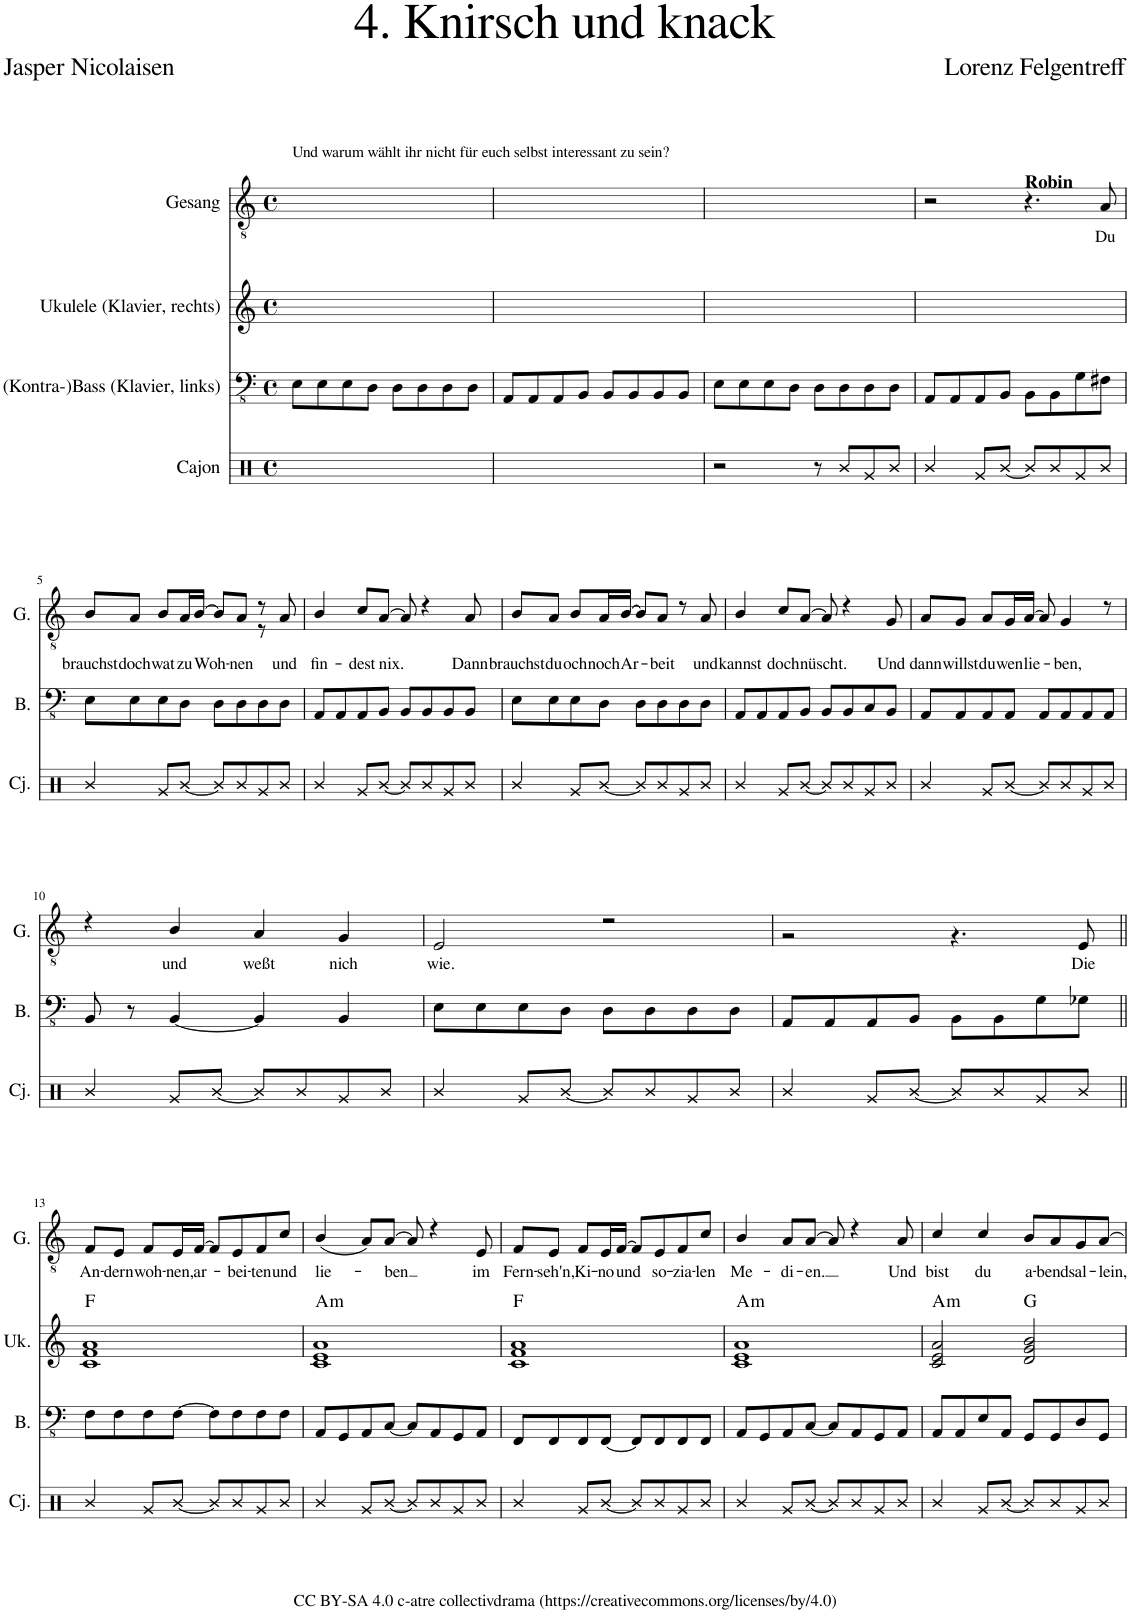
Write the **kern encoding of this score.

**kern	**kern	**kern	**harte	**kern	**text
*part4	*part3	*part2	*part2	*part1	*part1
*staff4	*staff3	*staff2	*	*staff1	*staff1
*I"Cajon	*I"(Kontra-)Bass (Klavier, links)	*I"Ukulele (Klavier, rechts)	*	*I"Gesang	*
*I'Cj.	*I'B.	*I'Uk.	*	*I'G.	*
*clefX	*clefFv4	*clefG2	*	*clefGv2	*
*k[]	*k[]	*k[]	*	*k[]	*
*M4/4	*M4/4	*M4/4	*	*M4/4	*
*met(c)	*met(c)	*met(c)	*	*met(c)	*
=1	=1	=1	=1	=1	=1
!	!	!	!	!LO:TX:a:t=Und warum wählt ihr nicht für euch selbst interessant zu sein?	!
1ryy	8EE\L	4a	.	1ryy	.
.	8EE\	.	.	.	.
.	8EE\	4ryy	.	.	.
.	8DD\J	.	.	.	.
.	8DD\L	2ryy	.	.	.
.	8DD\	.	.	.	.
.	8DD\	.	.	.	.
.	8DD\J	.	.	.	.
=2	=2	=2	=2	=2	=2
1ryy	8AAA/L	1ryy	.	1ryy	.
.	8AAA/	.	.	.	.
.	8AAA/	.	.	.	.
.	8BBB/J	.	.	.	.
.	8BBB/L	.	.	.	.
.	8BBB/	.	.	.	.
.	8BBB/	.	.	.	.
.	8BBB/J	.	.	.	.
=3	=3	=3	=3	=3	=3
2r	8EE\L	1ryy	.	1ryy	.
.	8EE\	.	.	.	.
.	8EE\	.	.	.	.
.	8DD\J	.	.	.	.
8r	8DD\L	.	.	.	.
8R/L	8DD\	.	.	.	.
8Rg/	8DD\	.	.	.	.
8R/J	8DD\J	.	.	.	.
=4	=4	=4	=4	=4	=4
*	*	*	*	*^	*
4R/	8AAA/L	1ryy	.	2r	2..ryy	.
.	8AAA/	.	.	.	.	.
8Rg/L	8AAA/	.	.	.	.	.
[8R/J	8BBB/J	.	.	.	.	.
!	!	!	!	!LO:TX:a:B:t=Robin	!	!
8R/L]	8BBB\L	.	.	4.r	.	.
8R/	8BBB\	.	.	.	.	.
8Rg/	8GG\	.	.	.	.	.
!	!	!	!	!	!	!LO:LY:b
8R/J	8FF#X\J	.	.	8ryy	8A/	Du
!!LO:LB:g=z
=5	=5	=5	=5	=5	=5	=5
*	*	*	*	*	*^	*
!	!	!	!	!	!	!	!LO:LY:b
4R/	8EE\L	1ryy	.	1ryy	2.ryy	8B/L	brauchst
!	!	!	!	!	!	!	!LO:LY:b
.	8EE\	.	.	.	.	8A/J	doch
!	!	!	!	!	!	!	!LO:LY:b
8Rg/L	8EE\	.	.	.	.	8B/L	wat
!	!	!	!	!	!	!	!LO:LY:b
[8R/J	8DD\J	.	.	.	.	16A/L	zu
!	!	!	!	!	!	!	!LO:LY:b
.	.	.	.	.	.	[16B/JJ	Woh-
8R/L]	8DD\L	.	.	.	.	8B/L]	.
!	!	!	!	!	!	!	!LO:LY:b
8R/	8DD\	.	.	.	.	8A/J	-nen
8Rg/	8DD\	.	.	.	8r	8r	.
!	!	!	!	!	!	!	!LO:LY:b
8R/J	8DD\J	.	.	.	8ryy	8A/	und
=6	=6	=6	=6	=6	=6	=6	=6
!	!	!	!	!	!	!	!LO:LY:b
*	*	*	*	*	*v	*v	*
4R/	8AAA/L	1ryy	.	1ryy	4B/	fin-
.	8AAA/	.	.	.	.	.
!	!	!	!	!	!	!LO:LY:b
8Rg/L	8AAA/	.	.	.	8c/L	-dest
!	!	!	!	!	!	!LO:LY:b
[8R/J	8BBB/J	.	.	.	[8A/J	nix.
8R/L]	8BBB/L	.	.	.	8A/]	.
8R/	8BBB/	.	.	.	4r	.
8Rg/	8BBB/	.	.	.	.	.
!	!	!	!	!	!	!LO:LY:b
8R/J	8BBB/J	.	.	.	8A/	Dann
=7	=7	=7	=7	=7	=7	=7
!	!	!	!	!	!	!LO:LY:b
4R/	8EE\L	1ryy	.	1ryy	8B/L	brauchst
!	!	!	!	!	!	!LO:LY:b
.	8EE\	.	.	.	8A/J	du
!	!	!	!	!	!	!LO:LY:b
8Rg/L	8EE\	.	.	.	8B/L	och
!	!	!	!	!	!	!LO:LY:b
[8R/J	8DD\J	.	.	.	16A/L	noch
!	!	!	!	!	!	!LO:LY:b
.	.	.	.	.	[16B/JJ	Ar-
8R/L]	8DD\L	.	.	.	8B/L]	.
!	!	!	!	!	!	!LO:LY:b
8R/	8DD\	.	.	.	8A/J	-beit
8Rg/	8DD\	.	.	.	8r	.
!	!	!	!	!	!	!LO:LY:b
8R/J	8DD\J	.	.	.	8A/	und
=8	=8	=8	=8	=8	=8	=8
!	!	!	!	!	!	!LO:LY:b
4R/	8AAA/L	1ryy	.	4ryy	4B/	kannst
.	8AAA/	.	.	.	.	.
!	!	!	!	!	!	!LO:LY:b
8Rg/L	8AAA/	.	.	4ryy	8c/L	doch
!	!	!	!	!	!	!LO:LY:b
[8R/J	8BBB/J	.	.	.	[8A/J	nüscht.
8R/L]	8BBB/L	.	.	8ryy	8A/]	.
8R/	8BBB/	.	.	4ryy	4r	.
8Rg/	8CC/	.	.	.	.	.
!	!	!	!	!	!	!LO:LY:b
8R/J	8BBB/J	.	.	8ryy	8G/	Und
=9	=9	=9	=9	=9	=9	=9
!	!	!	!	!	!	!LO:LY:b
4R/	8AAA/L	1ryy	.	2..ryy	8A/L	dann
!	!	!	!	!	!	!LO:LY:b
.	8AAA/	.	.	.	8G/J	willst
!	!	!	!	!	!	!LO:LY:b
8Rg/L	8AAA/	.	.	.	8A/L	du
!	!	!	!	!	!	!LO:LY:b
[8R/J	8AAA/J	.	.	.	16G/L	wen
!	!	!	!	!	!	!LO:LY:b
.	.	.	.	.	[16A/JJ	lie-
8R/L]	8AAA/L	.	.	.	8A/]	.
!	!	!	!	!	!	!LO:LY:b
8R/	8AAA/	.	.	.	4G/	-ben,
8Rg/	8AAA/	.	.	.	.	.
8R/J	8AAA/J	.	.	8ryy	8r	.
!!LO:LB:g=z	!!
=10	=10	=10	=10	=10	=10	=10
4R/	8BBB/	1ryy	.	1ryy	4r	.
.	8r	.	.	.	.	.
!	!	!	!	!	!	!LO:LY:b
8Rg/L	[4BBB/	.	.	.	4B/	und
[8R/J	.	.	.	.	.	.
!	!	!	!	!	!	!LO:LY:b
8R/L]	4BBB/]	.	.	.	4A/	weßt
8R/	.	.	.	.	.	.
!	!	!	!	!	!	!LO:LY:b
8Rg/	4BBB/	.	.	.	4G/	nich
8R/J	.	.	.	.	.	.
=11	=11	=11	=11	=11	=11	=11
!	!	!	!	!	!	!LO:LY:b
4R/	8EE\L	1ryy	.	2ryy	2E/	wie.
.	8EE\	.	.	.	.	.
8Rg/L	8EE\	.	.	.	.	.
[8R/J	8DD\J	.	.	.	.	.
8R/L]	8DD\L	.	.	2ryy	2r	.
8R/	8DD\	.	.	.	.	.
8Rg/	8DD\	.	.	.	.	.
8R/J	8DD\J	.	.	.	.	.
=12	=12	=12	=12	=12	=12	=12
*	*	*	*	*	*^	*
4R/	8AAA/L	1ryy	.	1ryy	2r	2..ryy	.
.	8AAA/	.	.	.	.	.	.
8Rg/L	8AAA/	.	.	.	.	.	.
[8R/J	8BBB/J	.	.	.	.	.	.
8R/L]	8BBB\L	.	.	.	4.r	.	.
8R/	8BBB\	.	.	.	.	.	.
8Rg/	8GG\	.	.	.	.	.	.
!	!	!	!	!	!	!	!LO:LY:b
8R/J	8GG-X\J	.	.	.	8ryy	8E/	Die
!!LO:LB:g=z
=13||	=13||	=13||	=13||	=13||	=13||	=13||	=13||
!	!	!	!	!	!	!	!LO:LY:b
*	*	*	*	*	*v	*v	*
4R/	8FF\L	1c 1f 1a	F:maj	1ryy	8F/L	An-
!	!	!	!	!	!	!LO:LY:b
.	8FF\	.	.	.	8E/J	-dern
!	!	!	!	!	!	!LO:LY:b
8Rg/L	8FF\	.	.	.	8F/L	woh-
!	!	!	!	!	!	!LO:LY:b
[8R/J	[8FF\J	.	.	.	16E/L	-nen,
!	!	!	!	!	!	!LO:LY:b
.	.	.	.	.	[16F/JJ	ar-
8R/L]	8FF\L]	.	.	.	8F/L]	.
!	!	!	!	!	!	!LO:LY:b
8R/	8FF\	.	.	.	8E/	-bei-
!	!	!	!	!	!	!LO:LY:b
8Rg/	8FF\	.	.	.	8F/	-ten
!	!	!	!	!	!	!LO:LY:b
8R/J	8FF\J	.	.	.	8c/J	und
=14	=14	=14	=14	=14	=14	=14
!	!	!	!LO:H:kt=m	!	!	!LO:LY:b
4R/	8AAA/L	1c 1e 1a	A:min	1ryy	(4B/	lie-
.	8GGG/	.	.	.	.	.
8Rg/L	8AAA/	.	.	.	8A/L)	.
!	!	!	!	!	!	!LO:LY:b
[8R/J	[8CC/J	.	.	.	[8A/J	-ben
8R/L]	8CC/L]	.	.	.	8A/]	.
8R/	8AAA/	.	.	.	4r	.
8Rg/	8GGG/	.	.	.	.	.
!	!	!	!	!	!	!LO:LY:b
8R/J	8AAA/J	.	.	.	8E/	im
=15	=15	=15	=15	=15	=15	=15
!	!	!	!	!	!	!LO:LY:b
4R/	8FFF/L	1c 1f 1a	F:maj	8ryy	8F/L	Fern-
!	!	!	!	!	!	!LO:LY:b
.	8FFF/	.	.	8ryy	8E/J	-seh'n,
!	!	!	!	!	!	!LO:LY:b
8Rg/L	8FFF/	.	.	8ryy	8F/L	Ki-
!	!	!	!	!	!	!LO:LY:b
[8R/J	[8FFF/J	.	.	16ryy	16E/L	-no
!	!	!	!	!	!	!LO:LY:b
.	.	.	.	16ryy	[16F/JJ	und
8R/L]	8FFF/L]	.	.	8ryy	8F/L]	.
!	!	!	!	!	!	!LO:LY:b
8R/	8FFF/	.	.	8ryy	8E/	so-
!	!	!	!	!	!	!LO:LY:b
8Rg/	8FFF/	.	.	8ryy	8F/	-zia-
!	!	!	!	!	!	!LO:LY:b
8R/J	8FFF/J	.	.	8ryy	8c/J	-len
=16	=16	=16	=16	=16	=16	=16
!	!	!	!LO:H:kt=m	!	!	!LO:LY:b
4R/	8AAA/L	1c 1e 1a	A:min	4ryy	4B/	Me-
.	8GGG/	.	.	.	.	.
!	!	!	!	!	!	!LO:LY:b
8Rg/L	8AAA/	.	.	8ryy	8A/L	-di-
!	!	!	!	!	!	!LO:LY:b
[8R/J	[8CC/J	.	.	8ryy	[8A/J	-en.
8R/L]	8CC/L]	.	.	8ryy	8A/]	.
8R/	8AAA/	.	.	4ryy	4r	.
8Rg/	8GGG/	.	.	.	.	.
!	!	!	!	!	!	!LO:LY:b
8R/J	8AAA/J	.	.	8ryy	8A/	Und
=17	=17	=17	=17	=17	=17	=17
!	!	!	!LO:H:kt=m	!	!	!LO:LY:b
4R/	8AAA/L	2c/ 2e/ 2a/	A:min	4ryy	4c/	bist
.	8AAA/	.	.	.	.	.
!	!	!	!	!	!	!LO:LY:b
8Rg/L	8EE/	.	.	4ryy	4c/	du
[8R/J	8AAA/J	.	.	.	.	.
!	!	!	!	!	!	!LO:LY:b
8R/L]	8GGG/L	2d/ 2g/ 2b/	G:maj	8ryy	8B/L	a-
!	!	!	!	!	!	!LO:LY:b
8R/	8GGG/	.	.	8ryy	8A/	-bends
!	!	!	!	!	!	!LO:LY:b
8Rg/	8DD/	.	.	8ryy	8G/	al-
!	!	!	!	!	!	!LO:LY:b
8R/J	8GGG/J	.	.	8ryy	[8A/J	-lein,
*	*	*	*	*v	*v	*
=	=	=	=	=	=
*-	*-	*-	*-	*-	*-
